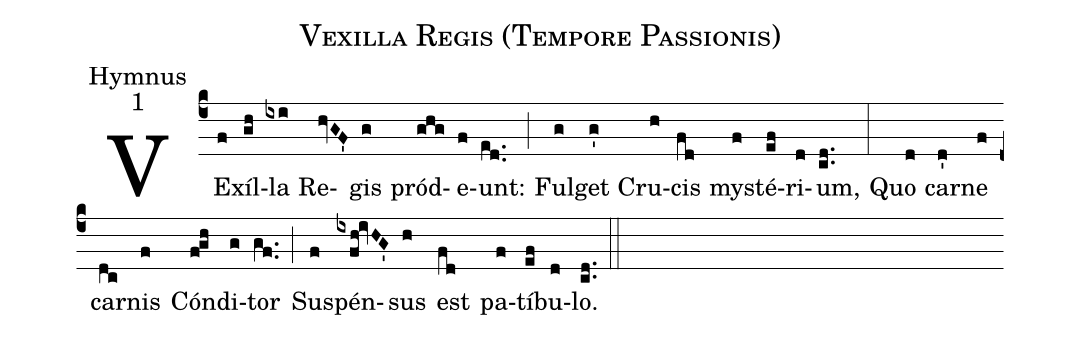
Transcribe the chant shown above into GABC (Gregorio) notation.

name:Vexilla Regis (Tempore Passionis);
office-part:Hymnus;
mode:1;
%%
(c4)VE(f)xíl(gh)la(ixi) Re(hvGF')gis(g) pród(ghg)e(f)unt:(ed..) (;)
Ful(g)get(g') Cru(h)cis(fd) my(f)sté(ef)ri(d)um,(cd..) (:)
Quo(d) car(d')ne(f) car(dc)nis(f) Cón(fgh)di(g)tor(gf..) (;)
Sus(f)pén(ixfh!ivHG')sus(h) est(fd) pa(f)tí(ef)bu(d)lo.(cd..) (::)

%%2. Quo(f) vul(gh)ne(ixi)rá(hvGF')tus(g) ín(ghg)su(f)per(ed..) (;)
%%Mu(g)cró(g')ne(h) di(fd)ro(f) lán(ef)ce(d)æ,(cd..) (:)
%%Ut(d) nos(d') la(f)vá(dc)ret(f) crí(fgh)mi(g)ne,(gf..) (;)
%%Ma(f)ná(ixfh!ivHG')vit(h) un(fd)d<i>a</i>(i) et(f) sán(ef)gui(d)ne.(cd..) (::)
%%
%%3. Im(f)plé(gh)ta(ixi) sunt(hvGF') quæ(g) con(ghg)ci(f)nit(ed..) (;)
%%Da(g)vid(g') fi(h)dé(fd)li(f) cár(ef)mi(d)ne,(cd..) (:)
%%Di(d)cens:(d') In(f) na(dc)ti(f)ó(fgh)ni(g)bus(gf..) (;)
%%Re(f)gná(ixfh!ivHG')vit(h) a(fd) li(f)gno(ef) De(d)us.(cd..) (::)
%%
%%4. Ar(f)bor(gh) de(ixi)có(hvGF')r<i>a</i>(g) et(g) fúl(ghg)gi(f)da,(ed..) (;)
%%Or(g)ná(g')ta(h) Re(fd)gis(f) pur(ef)pu(d)ra,(cd..) (:)
%%E(d)léc(d')ta(f) di(dc)gno(f) stí(fgh)pi(g)te(gf..) (;)
%%Tam(f) san(ixfh!ivHG')cta(h) mem(fd)bra(f) tán(ef)ge(d)re.(cd..) (::)
%%
%%5. Be(f)á(gh)ta,(ixi) cu(hvGF')jus(g) brá(ghg)chi(f)is(ed..) (;)
%%Sæ(g)cli(g') pe(h)pén(fd)dit(f) pré(ef)ti(d)um,(cd..) (:)
%%Sta(d)té(d')ra(f) fac(dc)ta(f) cór(fgh)po(g)ris,(gf..) (;)
%%Præ(f)dám(ixfh!ivHG')que(h) tu(fd)lit(f) tár(ef)ta(d)ri.(cd..) (::)
%%
%%6. O(f) Crux(gh) a(ixi)ve,(hvGF') spes(g) ú(ghg)ni(f)ca(ed..) (;)
%%Hoc(g) Pas(g')si(h)ó(fd)nis(f) tém(ef)po(d)re(cd..) (:)
%%Au(d)ge(d') pi(f)is(dc) jus(f)tí(fgh)ti(g)am,(gf..) (;)
%%Re(f)ís(ixfh!ivHG')que(h) do(fd)na(f) vé(ef)ni(d)am.(cd..) (::)
%%
%%7. Te(f) sum(gh)ma(ixi) De(hvGF')us(g) Trí(ghg)ni(f)tas,(ed..) (;)
%%Col(g)láu(g')det(h) o(fd)mnis(f) spí(ef)ri(d)tus:(cd..) (:)
%%Quos(d) per(d') Cru(f)cis(dc) my(f)sté(fgh)ri(g)um(gf..) (;)
%%Sal(f)vas,(ixfh!ivHG') re(h)ge(fd) per(f) sǽ(ef)cu(d)la.(cd..) (::)
%%A(ded)men.(cd..) (::)
